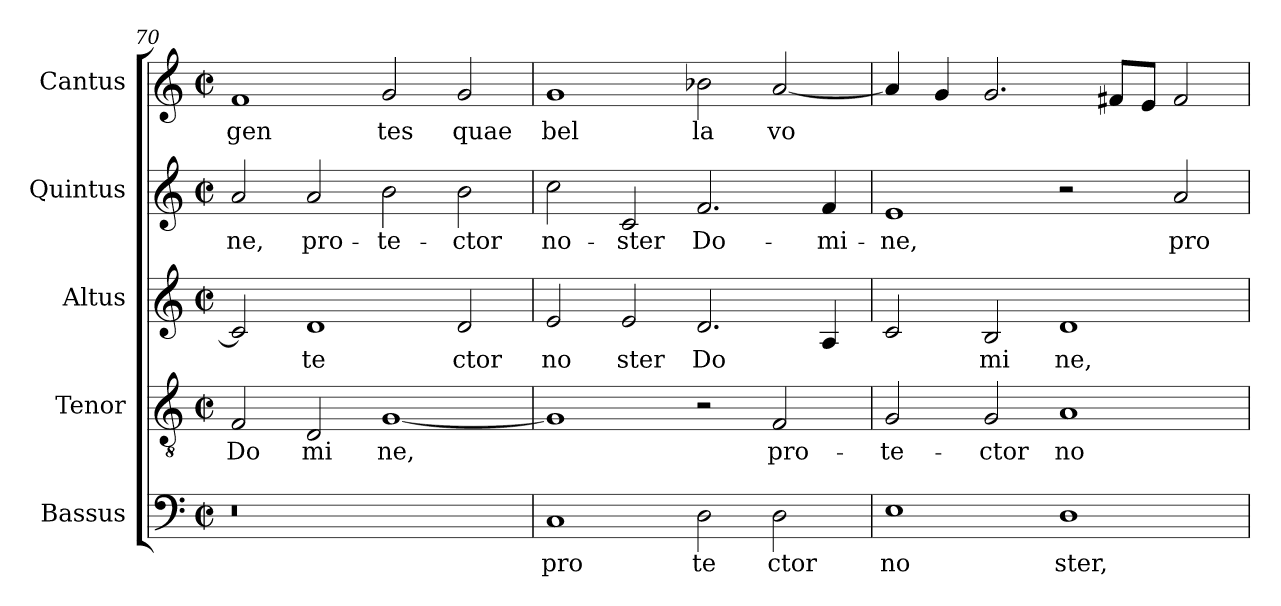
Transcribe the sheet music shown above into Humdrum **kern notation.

**kern	**text	**kern	**text	**kern	**text	**kern	**text	**kern	**text
*part5	*part5	*part4	*part4	*part3	*part3	*part2	*part2	*part1	*part1
*staff5	*staff5	*staff4	*staff4	*staff3	*staff3	*staff2	*staff2	*staff1	*staff1
*I"Bassus	*	*I"Tenor	*	*I"Altus	*	*I"Quintus	*	*I"Cantus	*
*clefF4	*	*clefGv2	*	*clefG2	*	*clefG2	*	*clefG2	*
*	*	*k[]	*	*	*	*	*	*	*
*	*	*C:	*	*	*	*	*	*	*
*M2/2	*	*M2/2	*	*M2/2	*	*M2/2	*	*M2/2	*
*met(c|)	*	*met(c|)	*	*met(c|)	*	*met(c|)	*	*met(c|)	*
=70	=70	=70	=70	=70	=70	=70	=70	=70	=70
!	!	!	!LO:LY:b:cj	!	!	!	!LO:LY:b:cj	!	!LO:LY:b:cj
0r	.	2F/	Do	2c/]	.	2a/	-ne,	1f	gen
!	!	!	!LO:LY:b:cj	!	!LO:LY:b:cj	!	!LO:LY:b:cj	!	!
.	.	2D/	mi	1d	te	2a/	pro-	.	.
!	!	!	!LO:LY:b:cj	!	!	!	!LO:LY:b:cj	!	!LO:LY:b:cj
.	.	[>1G	ne,	.	.	2b\	-te-	2g/	tes
!	!	!	!	!	!LO:LY:b:cj	!	!LO:LY:b:cj	!	!LO:LY:b:cj
.	.	.	.	2d/	ctor	2b\	-ctor	2g/	quae
!!LO:LB:g=z
=71	=71	=71	=71	=71	=71	=71	=71	=71	=71
!	!LO:LY:b:cj	!	!	!	!LO:LY:b:cj	!	!LO:LY:b:cj	!	!LO:LY:b:cj
1C	pro	1G]	.	2e/	no	2cc\	no-	1g	bel
!	!	!	!	!	!LO:LY:b:cj	!	!LO:LY:b:cj	!	!
.	.	.	.	2e/	ster	2c/	-ster	.	.
!	!LO:LY:b:cj	!	!	!	!LO:LY:b	!	!LO:LY:b:cj	!	!LO:LY:b:cj
2D\	te	2r	.	2.d/	Do	2.f/	Do-	2b-X\	la
!	!LO:LY:b:cj	!	!LO:LY:b:cj	!	!	!	!	!	!LO:LY:b:cj
2D\	ctor	2F/	pro-	.	.	.	.	[<2a/	vo
!	!	!	!	!	!	!	!LO:LY:b:cj	!	!
.	.	.	.	4A/	.	4f/	-mi-	.	.
=72	=72	=72	=72	=72	=72	=72	=72	=72	=72
!	!LO:LY:b:cj	!	!LO:LY:b:cj	!	!	!	!LO:LY:b:cj	!	!
1E	no	2G/	-te-	2c/	.	1e	-ne,	4a/]	.
.	.	.	.	.	.	.	.	4g/	.
!	!	!	!LO:LY:b:cj	!	!LO:LY:b:cj	!	!	!	!
.	.	2G/	-ctor	2B/	mi	.	.	2.g/	.
!	!LO:LY:b:cj	!	!LO:LY:b:cj	!	!LO:LY:b:cj	!	!	!	!
1D	ster,	1A	no-	1d	ne,	2r	.	.	.
.	.	.	.	.	.	.	.	8f#/L	.
.	.	.	.	.	.	.	.	8e/J	.
!	!	!	!	!	!	!	!LO:LY:b:cj	!	!
.	.	.	.	.	.	2a/	pro-	2f#/	.
=	=	=	=	=	=	=	=	=	=
*-	*-	*-	*-	*-	*-	*-	*-	*-	*-
